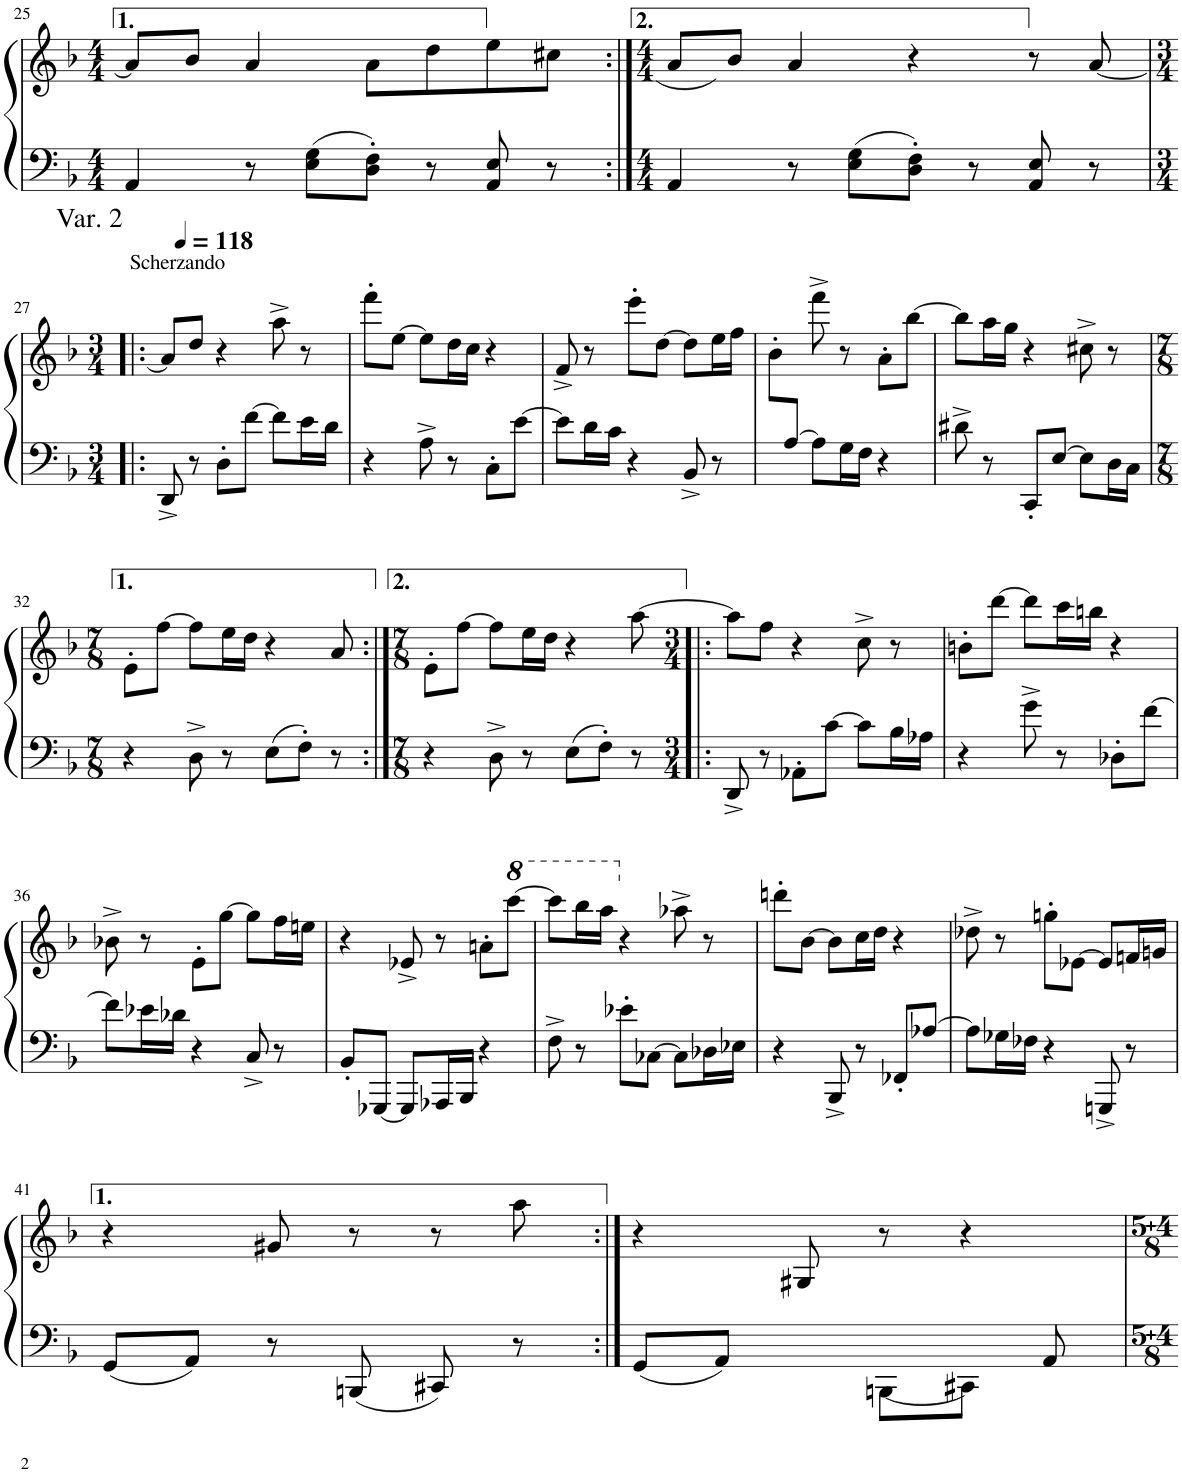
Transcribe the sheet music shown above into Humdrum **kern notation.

**kern	**kern
*part1	*part1
*staff2	*staff1
*I"Piano	*
*I'Pno.	*
!!LO:PB:g=z
*clefF4	*clefG2
*k[b-]	*k[b-]
*M4/4	*M4/4
=25	=25
4AA/	8a/L]
.	8b-/J
8r	4a/
8E\ 8G\L	.
8D\' 8F\'J	8a\L
8r	8dd\
8AA/ 8E/	8ee\
8r	8cc#X\J
=26:|!	=26:|!
*M4/4	*M4/4
4AA/	(8a/L
.	8b-/J)
8r	4a/
8E\ 8G\L	.
8D\' 8F\'J	4r
8r	.
8AA/ 8E/	8r
8r	[8a/
!!LO:LB:g=z
=27!|:	=27!|:
*M3/4	*M3/4
*	*MM118
!	!LO:TX:a:t=Var. 2
!	!LO:TX:a:t=Scherzando
8DD^/	8a/L]
8r	8dd/J
8D'\L	4r
[8f\J	.
8f\L]	8aa^\
16e\L	8r
16d\JJ	.
=28	=28
4r	8fff'\L
.	[8ee\J
8A^\	8ee\L]
8r	16dd\L
.	16cc\JJ
8C'\L	4r
[8e\J	.
=29	=29
8e\L]	8f^/
16d\L	8r
16c\JJ	.
4r	8eee'\L
.	[8dd\J
8BB-^/	8dd\L]
8r	16ee\L
.	16ff\JJ
=30	=30
*	*^
8ryy	4ryy	8b-'\L
[8A/J	.	2ryy
8A\L]	8fff^\	.
16G\L	8r	.
16F\JJ	.	.
4r	8a'\L	.
.	[8bb-\J	8ryy
*	*v	*v
=31	=31
8d#X^\	8bb-\L]
8r	16aa\L
.	16gg\JJ
8CC'/L	4r
[8E/J	.
8E\L]	8cc#X^\
16D\L	8r
16C\JJ	.
!!LO:LB:g=z
=32	=32
*M7/8	*M7/8
4r	8e'\L
.	[8ff\J
8D^\	8ff\L]
8r	16ee\L
.	16dd\JJ
8E\L	4r
8F'\J	.
8r	8a/
=33:|!	=33:|!
*M7/8	*M7/8
4r	8e'\L
.	[8ff\J
8D^\	8ff\L]
8r	16ee\L
.	16dd\JJ
8E\L	4r
8F'\J	.
8r	[8aa\
=34!|:	=34!|:
*M3/4	*M3/4
8DD^/	8aa\L]
8r	8ff\J
8AA-X'\L	4r
[8c\J	.
8c\L]	8cc^\
16B-\L	8r
16A-X\JJ	.
=35	=35
4r	8bn'\L
.	[8ddd\J
8g^\	8ddd\L]
8r	16ccc\L
.	16bbn\JJ
8D-X'\L	4r
[8f\J	.
!!LO:LB:g=z
=36	=36
8f\L]	8b-X^\
16e-X\L	8r
16d-X\JJ	.
4r	8e'\L
.	[8gg\J
8C^/	8gg\L]
8r	16ff\L
.	16een\JJ
=37	=37
8BB-'/L	4r
[8GGG-X/J	.
8GGG-/L]	8e-X^/
16AAA-X/L	8r
16BBB-/JJ	.
4r	8an'\L
*	*8va
.	[8cccc\J
=38	=38
8F^\	8cccc\L]
8r	16bbb-\L
.	16aaa\JJ
*	*X8va
8e-X'\L	4r
[8C-X\J	.
8C-\L]	8aa-X^\
16D-X\L	8r
16E-X\JJ	.
=39	=39
4r	8dddn'\L
.	[8b-\J
8BBB-^/	8b-\L]
8r	16cc\L
.	16dd\JJ
8FF-X'/L	4r
[8A-X/J	.
=40	=40
8A-\L]	8dd-X^\
16G-X\L	8r
16F-X\JJ	.
4r	8ggn'\L
.	[8e-X\J
8GGGn^/	8e-/L]
8r	16fn/L
.	16gn/JJ
!!LO:LB:g=z
=41	=41
8GG/L	4r
8AA/J	.
8r	8g#X/
8BBBn/	8r
8CC#X/	8r
8r	8aa\
=42:|!	=42:|!
*^	*
8GG/L	4.ryy	4r
8AA/J	.	.
8ryy	.	8G#X/
8ryy	8BBBn\L	8r
8ryy	8CC#X\J	4r
8AA/	8ryy	.
*v	*v	*
=	=
*-	*-
